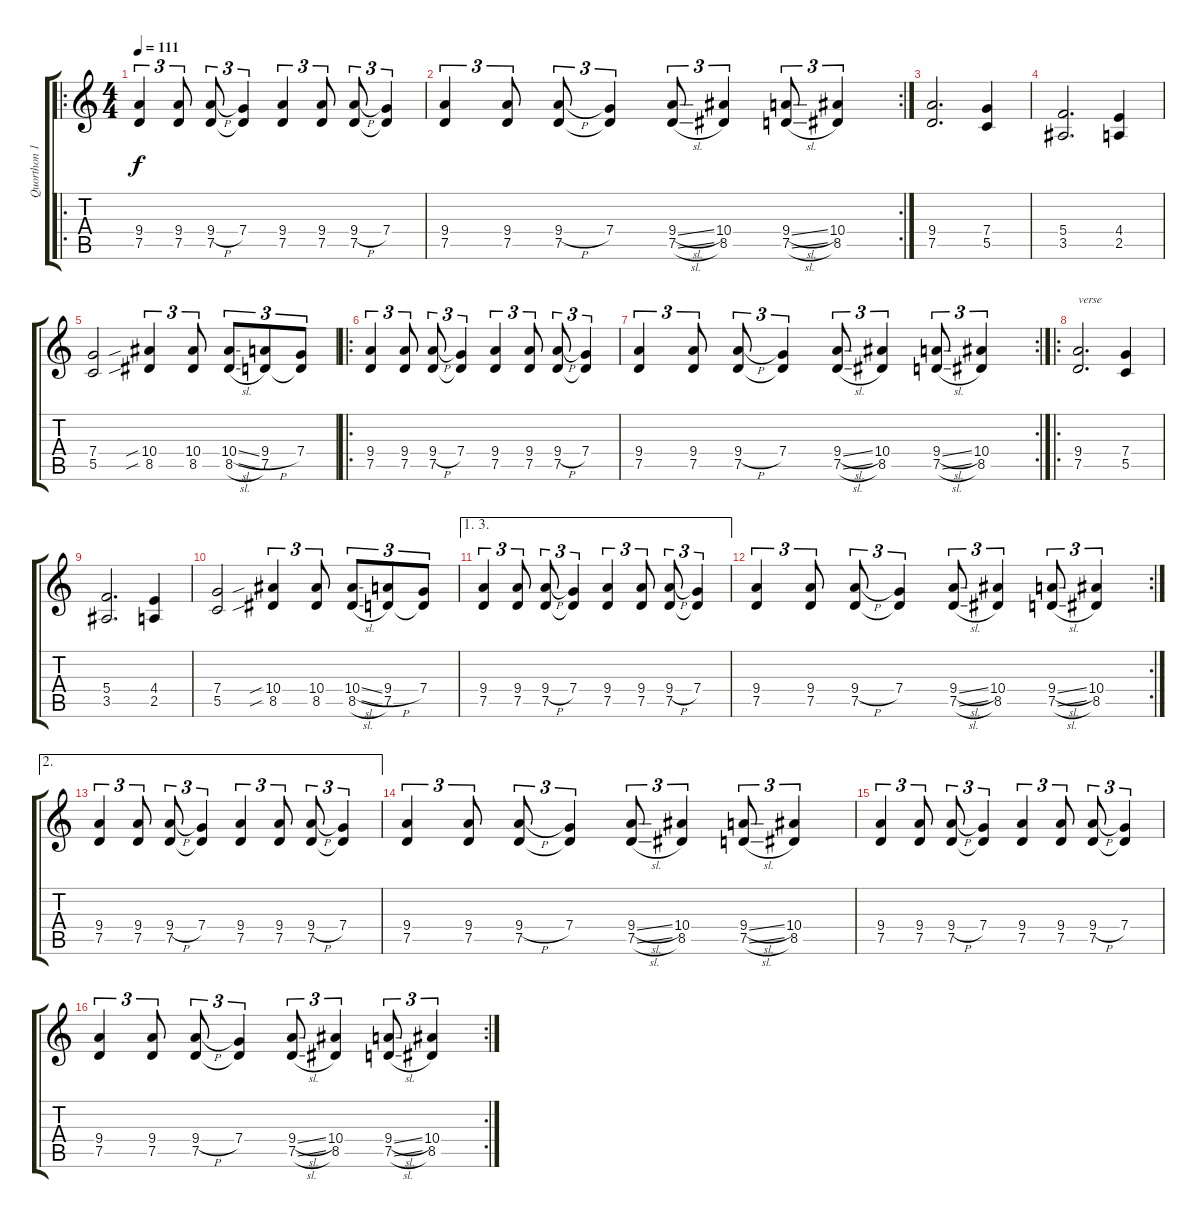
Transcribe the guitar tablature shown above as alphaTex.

\track ("Quorthon 1" "Quorthon 1") {instrument distortionguitar}
\staff {score tabs}
\tuning (D4 A3 F3 C3 G2 D2) {hide}
\ro
\ts (4 4)
\tempo 111
\clef g2
\ks c
(9.4 7.5).4{tu (3 2) dy f} (9.4 7.5).8{tu (3 2)} (9.4{h} 7.5).8{tu (3 2)} (7.4 7.5{t}).4{tu (3 2)} (9.4 7.5).4{tu (3 2)} (9.4 7.5).8{tu (3 2)} (9.4{h} 7.5).8{tu (3 2)} (7.4 7.5{t}).4{tu (3 2)} |
\rc 2
(9.4 7.5).4{tu (3 2)} (9.4 7.5).8{tu (3 2)} (9.4{h} 7.5).8{tu (3 2)} (7.4 7.5{t}).4{tu (3 2)} (9.4{sl} 7.5{sl}).8{tu (3 2)} (10.4 8.5).4{tu (3 2)} (9.4{sl} 7.5{sl}).8{tu (3 2)} (10.4 8.5).4{tu (3 2)} |
(9.4 7.5).2{d} (7.4 5.5).4 |
(5.4 3.5).2{d} (4.4 2.5).4 |
(7.4 5.5).2 (10.4{sib} 8.5{sib}).4{tu (3 2)} (10.4 8.5).8{tu (3 2)} (10.4{sl} 8.5{sl}).8{tu (3 2)} (9.4{h} 7.5).8{tu (3 2)} (7.4 7.5{t}).8{tu (3 2)} |
\ro
(9.4 7.5).4{tu (3 2)} (9.4 7.5).8{tu (3 2)} (9.4{h} 7.5).8{tu (3 2)} (7.4 7.5{t}).4{tu (3 2)} (9.4 7.5).4{tu (3 2)} (9.4 7.5).8{tu (3 2)} (9.4{h} 7.5).8{tu (3 2)} (7.4 7.5{t}).4{tu (3 2)} |
\rc 2
(9.4 7.5).4{tu (3 2)} (9.4 7.5).8{tu (3 2)} (9.4{h} 7.5).8{tu (3 2)} (7.4 7.5{t}).4{tu (3 2)} (9.4{sl} 7.5{sl}).8{tu (3 2)} (10.4 8.5).4{tu (3 2)} (9.4{sl} 7.5{sl}).8{tu (3 2)} (10.4 8.5).4{tu (3 2)} |
\ro
(9.4 7.5).2{d txt "verse"} (7.4 5.5).4 |
(5.4 3.5).2{d} (4.4 2.5).4 |
(7.4 5.5).2 (10.4{sib} 8.5{sib}).4{tu (3 2)} (10.4 8.5).8{tu (3 2)} (10.4{sl} 8.5{sl}).8{tu (3 2)} (9.4{h} 7.5).8{tu (3 2)} (7.4 7.5{t}).8{tu (3 2)} |
\ae (1 3)
(9.4 7.5).4{tu (3 2)} (9.4 7.5).8{tu (3 2)} (9.4{h} 7.5).8{tu (3 2)} (7.4 7.5{t}).4{tu (3 2)} (9.4 7.5).4{tu (3 2)} (9.4 7.5).8{tu (3 2)} (9.4{h} 7.5).8{tu (3 2)} (7.4 7.5{t}).4{tu (3 2)} |
\rc 2
(9.4 7.5).4{tu (3 2)} (9.4 7.5).8{tu (3 2)} (9.4{h} 7.5).8{tu (3 2)} (7.4 7.5{t}).4{tu (3 2)} (9.4{sl} 7.5{sl}).8{tu (3 2)} (10.4 8.5).4{tu (3 2)} (9.4{sl} 7.5{sl}).8{tu (3 2)} (10.4 8.5).4{tu (3 2)} |
\ae 2
(9.4 7.5).4{tu (3 2)} (9.4 7.5).8{tu (3 2)} (9.4{h} 7.5).8{tu (3 2)} (7.4 7.5{t}).4{tu (3 2)} (9.4 7.5).4{tu (3 2)} (9.4 7.5).8{tu (3 2)} (9.4{h} 7.5).8{tu (3 2)} (7.4 7.5{t}).4{tu (3 2)} |
(9.4 7.5).4{tu (3 2)} (9.4 7.5).8{tu (3 2)} (9.4{h} 7.5).8{tu (3 2)} (7.4 7.5{t}).4{tu (3 2)} (9.4{sl} 7.5{sl}).8{tu (3 2)} (10.4 8.5).4{tu (3 2)} (9.4{sl} 7.5{sl}).8{tu (3 2)} (10.4 8.5).4{tu (3 2)} |
(9.4 7.5).4{tu (3 2)} (9.4 7.5).8{tu (3 2)} (9.4{h} 7.5).8{tu (3 2)} (7.4 7.5{t}).4{tu (3 2)} (9.4 7.5).4{tu (3 2)} (9.4 7.5).8{tu (3 2)} (9.4{h} 7.5).8{tu (3 2)} (7.4 7.5{t}).4{tu (3 2)} |
\rc 2
(9.4 7.5).4{tu (3 2)} (9.4 7.5).8{tu (3 2)} (9.4{h} 7.5).8{tu (3 2)} (7.4 7.5{t}).4{tu (3 2)} (9.4{sl} 7.5{sl}).8{tu (3 2)} (10.4 8.5).4{tu (3 2)} (9.4{sl} 7.5{sl}).8{tu (3 2)} (10.4 8.5).4{tu (3 2)}
